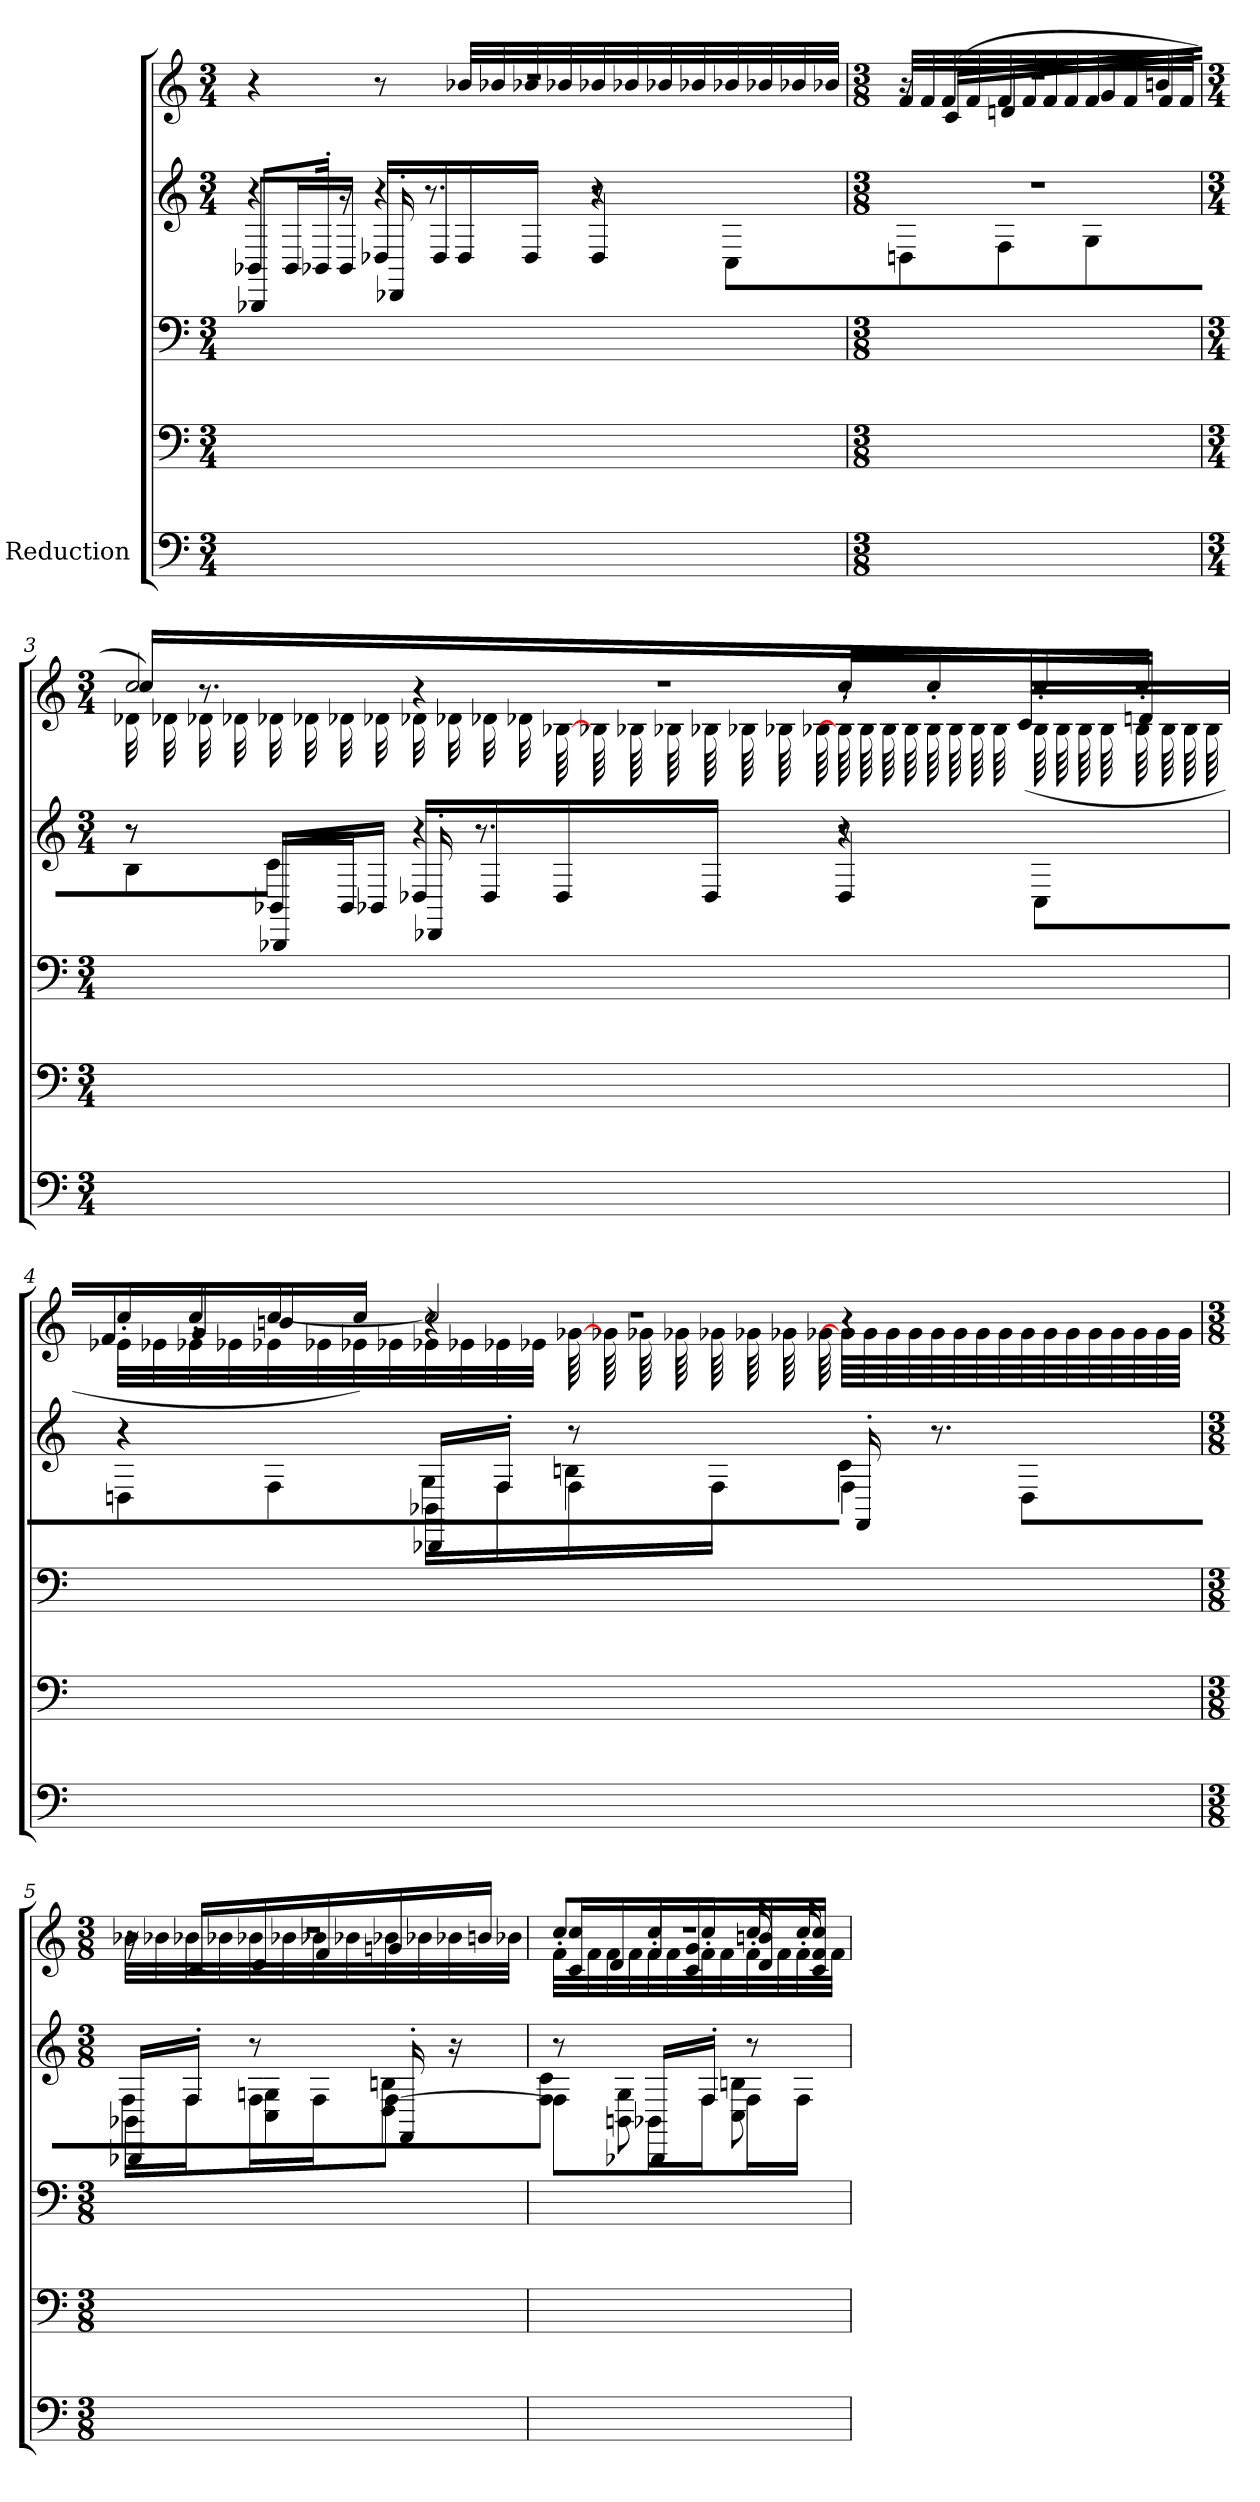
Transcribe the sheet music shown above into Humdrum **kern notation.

**kern	**kern	**kern	**kern	**kern
*part1	*part1	*part1	*part1	*part1
*staff5	*staff4	*staff3	*staff2	*staff1
*I"Reduction	*	*	*	*
*clefF4	*clefF4	*clefF4	*clefG2	*clefG2
*k[]	*k[]	*k[]	*k[]	*k[]
*M3/4	*M3/4	*M3/4	*M3/4	*M3/4
*MM126	*MM126	*MM126	*MM126	*MM126
=1	=1	=1	=1	=1
*	*	*	*^	*^
*	*	*	*	*^	*	*^
!	!	!	!	!	!	!LO:N:vis=1	!	!LO:N:vis=1
2.ryy	2.ryy	2.ryy	8BB-X/L	4r	8BBB-X/L	2.r	4r	2.r
.	.	.	16BB-/L	.	16BB-X'</Jk	.	.	.
.	.	.	16BB-/JJ	.	16r	.	.	.
.	.	.	16D-X/LL	4r	16DD-X'</	.	8r	.
.	.	.	16D-/	.	8.r	.	.	.
*	*	*	*	*	*	*tremolo	*	*
.	.	.	16D-/	.	.	.	32b-X/LLL	.
.	.	.	.	.	.	.	32b-X/	.
.	.	.	16D-/JJ	.	.	.	32b-X/	.
.	.	.	.	.	.	.	32b-X/	.
.	.	.	4D-/	8r	4r	.	32b-X/	.
.	.	.	.	.	.	.	32b-X/	.
.	.	.	.	.	.	.	32b-X/	.
.	.	.	.	.	.	.	32b-X/	.
.	.	.	.	8C\L	.	.	32b-X/	.
.	.	.	.	.	.	.	32b-X/	.
.	.	.	.	.	.	.	32b-X/	.
.	.	.	.	.	.	.	32b-X/JJJ	.
=2	=2	=2	=2	=2	=2	=2	=2	=2
*M3/8	*M3/8	*M3/8	*M3/8	*	*	*M3/8	*	*
!	!	!	!LO:N:vis=1	!	!LO:N:vis=1	!LO:N:vis=1	!	!
4.ryy	4.ryy	4.ryy	4.r	8Dn\	4.r	4.r	32f/LLL	16r
.	.	.	.	.	.	.	32f/	.
.	.	.	.	.	.	.	32f/	(16c/LL
.	.	.	.	.	.	.	32f/	.
.	.	.	.	8F\	.	.	32f/	16dn/
.	.	.	.	.	.	.	32f/	.
.	.	.	.	.	.	.	32f/	16f/
.	.	.	.	.	.	.	32f/	.
.	.	.	.	8G\	.	.	32f/	16g/
.	.	.	.	.	.	.	32f/	.
.	.	.	.	.	.	.	32f/	16bn/
.	.	.	.	.	.	.	32f/JJJ	.
*	*	*	*	*	*	*v	*v	*v
=3	=3	=3	=3	=3	=3	=3
*M3/4	*M3/4	*M3/4	*M3/4	*	*	*M3/4
*	*	*	*	*	*	*^
*	*	*	*	*	*	*	*^
!	!	!	!	!	!	!LO:N:vis=1	!	!
*	*	*	*	*	*	*	*	*^
2.ryy	2.ryy	2.ryy	8r	8B\	8r	2.r	2cc/	32d-X\LLL	16cc/JJ)
.	.	.	.	.	.	.	.	32d-X\	.
.	.	.	.	.	.	.	.	32d-X\	8.r
.	.	.	.	.	.	.	.	32d-X\	.
.	.	.	16BB-X/LL	8c\J	16BBB-X/LL	.	.	32d-X\	.
.	.	.	.	.	.	.	.	32d-X\	.
.	.	.	16BB-/JJ	.	16BB-X/JJ	.	.	32d-X\	.
.	.	.	.	.	.	.	.	32d-X\	.
.	.	.	16D-X/LL	4r	16DD-X'</	.	.	32d-X\	4r
.	.	.	.	.	.	.	.	32d-X\	.
.	.	.	16D-/	.	8.r	.	.	32d-X\	.
.	.	.	.	.	.	.	.	32d-X\JJJ	.
.	.	.	16D-/	.	.	.	.	[64B-X\	.
.	.	.	.	.	.	.	.	64B-X\	.
.	.	.	.	.	.	.	.	64B-X\	.
.	.	.	.	.	.	.	.	64B-X\	.
.	.	.	16D-/JJ	.	.	.	.	64B-X\	.
.	.	.	.	.	.	.	.	64B-X\	.
.	.	.	.	.	.	.	.	64B-X\	.
.	.	.	.	.	.	.	.	64B-X\	.
.	.	.	4D-/	8r	4r	.	16cc'>/LL	64B-\]LLLL	8r
.	.	.	.	.	.	.	.	64B-\	.
.	.	.	.	.	.	.	.	64B-\	.
.	.	.	.	.	.	.	.	64B-\	.
.	.	.	.	.	.	.	16cc'>/	64B-\	.
.	.	.	.	.	.	.	.	64B-\	.
.	.	.	.	.	.	.	.	64B-\	.
.	.	.	.	.	.	.	.	64B-\	.
.	.	.	.	8C\L	.	.	16cc'>/	64B-\	(16c/LL
.	.	.	.	.	.	.	.	64B-\	.
.	.	.	.	.	.	.	.	64B-\	.
.	.	.	.	.	.	.	.	64B-\	.
.	.	.	.	.	.	.	16cc'>/JJ	64B-\	16dn/
.	.	.	.	.	.	.	.	64B-\	.
.	.	.	.	.	.	.	.	64B-\	.
.	.	.	.	.	.	.	.	64B-\JJJJ	.
=4	=4	=4	=4	=4	=4	=4	=4	=4	=4
!	!	!	!	!	!	!LO:N:vis=1	!	!	!
2.ryy	2.ryy	2.ryy	4r	8Dn\	4r	2.r	16cc'>/LL	32e-X\LLL	16f/
.	.	.	.	.	.	.	.	32e-X\	.
.	.	.	.	.	.	.	16cc'>/J	32e-X\	16g/
.	.	.	.	.	.	.	.	32e-X\	.
.	.	.	.	8F\	.	.	[8cc/J	32e-X\	16bn/
.	.	.	.	.	.	.	.	32e-X\	.
.	.	.	.	.	.	.	.	32e-X\	16cc/JJ)
.	.	.	.	.	.	.	.	32e-X\	.
.	.	.	16BB-X\LL	8G\	16BBB-X/LL	.	2cc/]	32e-X\	4r
.	.	.	.	.	.	.	.	32e-X\	.
.	.	.	16F\	.	16F'</JJ	.	.	32e-X\	.
.	.	.	.	.	.	.	.	32e-X\JJJ	.
.	.	.	16F\	8Bn\	8r	.	.	[64g-X\	.
.	.	.	.	.	.	.	.	64g-X\	.
.	.	.	.	.	.	.	.	64g-X\	.
.	.	.	.	.	.	.	.	64g-X\	.
.	.	.	16F\JJ	.	.	.	.	64g-X\	.
.	.	.	.	.	.	.	.	64g-X\	.
.	.	.	.	.	.	.	.	64g-X\	.
.	.	.	.	.	.	.	.	64g-X\	.
.	.	.	4F\	8c\J	16FF'</	.	.	64g-\]LLLL	4r
.	.	.	.	.	.	.	.	64g-\	.
.	.	.	.	.	.	.	.	64g-\	.
.	.	.	.	.	.	.	.	64g-\	.
.	.	.	.	.	8.r	.	.	64g-\	.
.	.	.	.	.	.	.	.	64g-\	.
.	.	.	.	.	.	.	.	64g-\	.
.	.	.	.	.	.	.	.	64g-\	.
.	.	.	.	8D\L	.	.	.	64g-\	.
.	.	.	.	.	.	.	.	64g-\	.
.	.	.	.	.	.	.	.	64g-\	.
.	.	.	.	.	.	.	.	64g-\	.
.	.	.	.	.	.	.	.	64g-\	.
.	.	.	.	.	.	.	.	64g-\	.
.	.	.	.	.	.	.	.	64g-\	.
.	.	.	.	.	.	.	.	64g-\JJJJ	.
=5	=5	=5	=5	=5	=5	=5	=5	=5	=5
*M3/8	*M3/8	*M3/8	*M3/8	*	*	*M3/8	*	*	*
!	!	!	!	!	!	!LO:N:vis=1	!LO:N:vis=1	!	!
4.ryy	4.ryy	4.ryy	16BB-X\LL	8F\	16BBB-X/LL	4.r	4.r	32b-X\LLL	16r
.	.	.	.	.	.	.	.	32b-X\	.
.	.	.	16F\J	.	16F'</JJ	.	.	32b-X\	16c/LL
.	.	.	.	.	.	.	.	32b-X\	.
.	.	.	16F\L	8Gn\ 8C\	8r	.	.	32b-X\	16d/
.	.	.	.	.	.	.	.	32b-X\	.
.	.	.	16F\J	.	.	.	.	32b-X\	16f/
.	.	.	.	.	.	.	.	32b-X\	.
.	.	.	[8F\J	8Bn\ 8D\	16FF'</	.	.	32b-X\	16gn/
.	.	.	.	.	.	.	.	32b-X\	.
.	.	.	.	.	16r	.	.	32b-X\	16bn/JJ
.	.	.	.	.	.	.	.	32b-X\JJJ	.
=6	=6	=6	=6	=6	=6	=6	=6	=6	=6
!	!	!	!	!	!	!LO:N:vis=1	!	!	!
4.ryy	4.ryy	4.ryy	8F\L]	8c\ 8F\J	8r	4.r	8cc'>/L	32f\LLL	16cc/ 16c/LL
.	.	.	.	.	.	.	.	32f\	.
.	.	.	.	.	.	.	.	32f\	16d/
.	.	.	.	.	.	.	.	32f\	.
.	.	.	16BB-X\L	8G\ 8BBn\L	16BBB-X/LL	.	16cc'>/L	32f\	16f/
.	.	.	.	.	.	.	.	32f\	.
.	.	.	16F\J	.	16F'</JJ	.	16cc'>/JJ	32f\	16g/ 16c/
.	.	.	.	.	.	.	.	32f\	.
.	.	.	16F\L	8Bn\ 8C\	8r	.	16cc'>/LL	32f\	16bn/ 16d/
.	.	.	.	.	.	.	.	32f\	.
.	.	.	16F\JJ	.	.	.	16cc'>/	32f\	16cc/ 16f/ 16c/JJ
.	.	.	.	.	.	.	.	32f\JJJ	.
*	*	*	*	*	*	*Xtremolo	*	*	*
*	*	*	*v	*v	*v	*	*	*	*
*	*	*	*	*v	*v	*v	*v
=	=	=	=	=
*-	*-	*-	*-	*-
